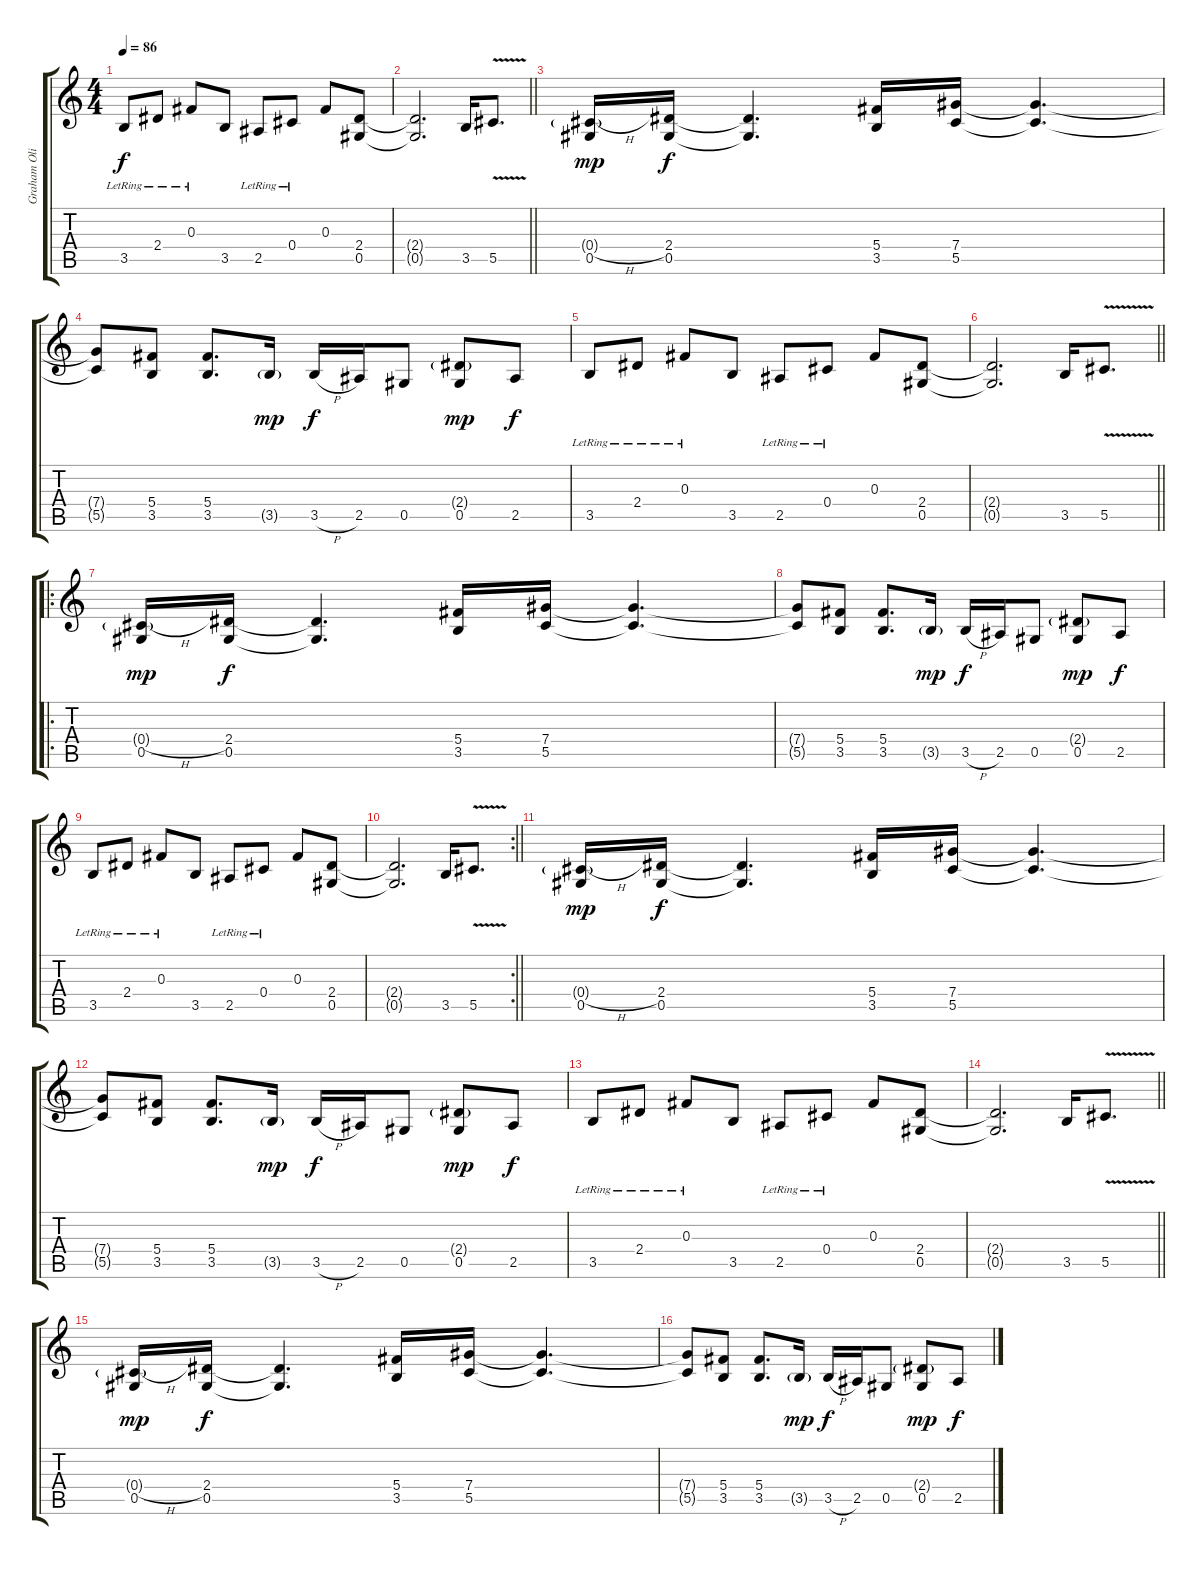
\track ("Graham Oliver" "Graham Oli") {instrument overdrivenguitar}
\staff {score tabs}
\tuning (Eb4 Bb3 Gb3 Db3 Ab2 Eb2) {hide}
\ts (4 4)
\tempo 86
\clef g2
\ks c
3.5{lr}.8{dy f} 2.4{lr}.8 0.3{lr}.8 3.5.8 2.5{lr}.8 0.4{lr}.8 0.3.8 (2.4 0.5).8 |
\barLineRight lightlight
(2.4{t} 0.5{t}).2{d} 3.5.16 5.5{v}.8{d} |
(0.4{h g} 0.5).16{dy mp} (2.4 0.5).16{dy f} (2.4{t} 0.5{t}).4{d} (5.4 3.5).16 (7.4 5.5).16 (7.4{t} 5.5{t}).4{d} |
(7.4{t} 5.5{t}).8 (5.4 3.5).8 (5.4 3.5).8{d} 3.5{g}.16{dy mp} 3.5{h}.16{dy f} 2.5.16 0.5.8 (2.4{g} 0.5).8{dy mp} 2.5.8{dy f} |
3.5{lr}.8 2.4{lr}.8 0.3{lr}.8 3.5.8 2.5{lr}.8 0.4{lr}.8 0.3.8 (2.4 0.5).8 |
\barLineRight lightlight
(2.4{t} 0.5{t}).2{d} 3.5.16 5.5{v}.8{d} |
\ro
(0.4{h g} 0.5).16{dy mp} (2.4 0.5).16{dy f} (2.4{t} 0.5{t}).4{d} (5.4 3.5).16 (7.4 5.5).16 (7.4{t} 5.5{t}).4{d} |
(7.4{t} 5.5{t}).8 (5.4 3.5).8 (5.4 3.5).8{d} 3.5{g}.16{dy mp} 3.5{h}.16{dy f} 2.5.16 0.5.8 (2.4{g} 0.5).8{dy mp} 2.5.8{dy f} |
3.5{lr}.8 2.4{lr}.8 0.3{lr}.8 3.5.8 2.5{lr}.8 0.4{lr}.8 0.3.8 (2.4 0.5).8 |
\rc 2
\barLineRight lightlight
(2.4{t} 0.5{t}).2{d} 3.5.16 5.5{v}.8{d} |
(0.4{h g} 0.5).16{dy mp volume 3} (2.4 0.5).16{dy f} (2.4{t} 0.5{t}).4{d} (5.4 3.5).16 (7.4 5.5).16 (7.4{t} 5.5{t}).4{d} |
(7.4{t} 5.5{t}).8 (5.4 3.5).8 (5.4 3.5).8{d} 3.5{g}.16{dy mp} 3.5{h}.16{dy f} 2.5.16 0.5.8 (2.4{g} 0.5).8{dy mp} 2.5.8{dy f} |
3.5{lr}.8 2.4{lr}.8 0.3{lr}.8 3.5.8 2.5{lr}.8 0.4{lr}.8 0.3.8 (2.4 0.5).8 |
\barLineRight lightlight
(2.4{t} 0.5{t}).2{d} 3.5.16 5.5{v}.8{d} |
(0.4{h g} 0.5).16{dy mp volume 0} (2.4 0.5).16{dy f} (2.4{t} 0.5{t}).4{d} (5.4 3.5).16 (7.4 5.5).16 (7.4{t} 5.5{t}).4{d} |
(7.4{t} 5.5{t}).8 (5.4 3.5).8 (5.4 3.5).8{d} 3.5{g}.16{dy mp} 3.5{h}.16{dy f} 2.5.16 0.5.8 (2.4{g} 0.5).8{dy mp} 2.5.8{dy f}
